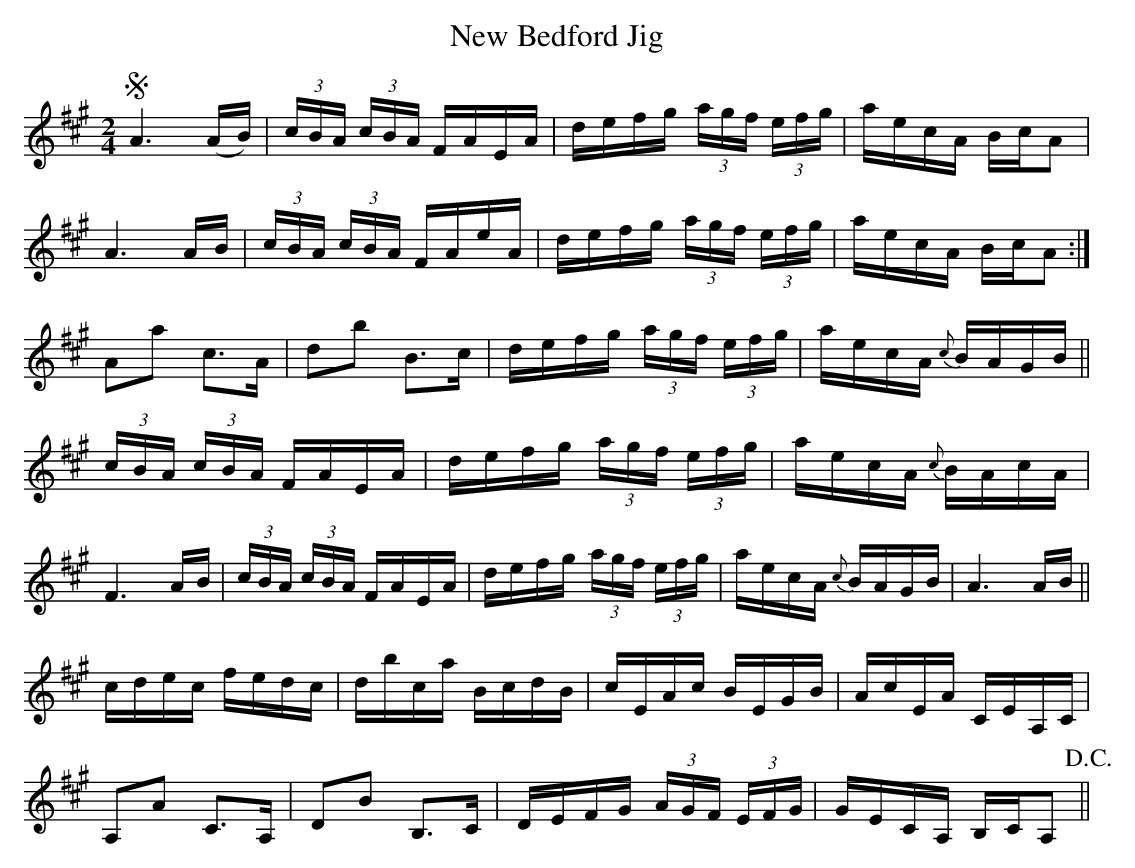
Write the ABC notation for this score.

X:1
T:New Bedford Jig
M:2/4
L:1/8
K:A
SA3 (A/B/)|(3c/B/A/ (3c/B/A/ F/A/E/A/|d/e/f/g/ (3a/g/f/ (3e/f/g/|a/e/c/A/ B/c/A|
A3 A/B/|(3c/B/A/ (3c/B/A/ F/A/e/A/|d/e/f/g/ (3a/g/f/ (3e/f/g/|a/e/c/A/ B/c/A:|
Aa c>A|db B>c|d/e/f/g/ (3a/g/f/ (3/e/f/g/|a/e/c/A/ {c}B/A/G/B/||
(3c/B/A/ (3c/B/A/ F/A/E/A/|d/e/f/g/ (3a/g/f/ (3e/f/g/|a/e/c/A/ {c}B/A/c/A/|
F3 A/B/|(3c/B/A/ (3c/B/A/ F/A/E/A/|d/e/f/g/ (3a/g/f/ (3e/f/g/|a/e/c/A/ {c}B/A/G/B/|A3 A/B/||
c/d/e/c/ f/e/d/c/|d/b/c/a/ B/c/d/B/|c/E/A/c/ B/E/G/B/|A/c/E/A/ C/E/A,/C/|
A,A C>A,|DB B,>C|D/E/F/G/ (3A/G/F/ (3E/F/G/|G/E/C/A,/ B,/C/A,!D.C.!||
